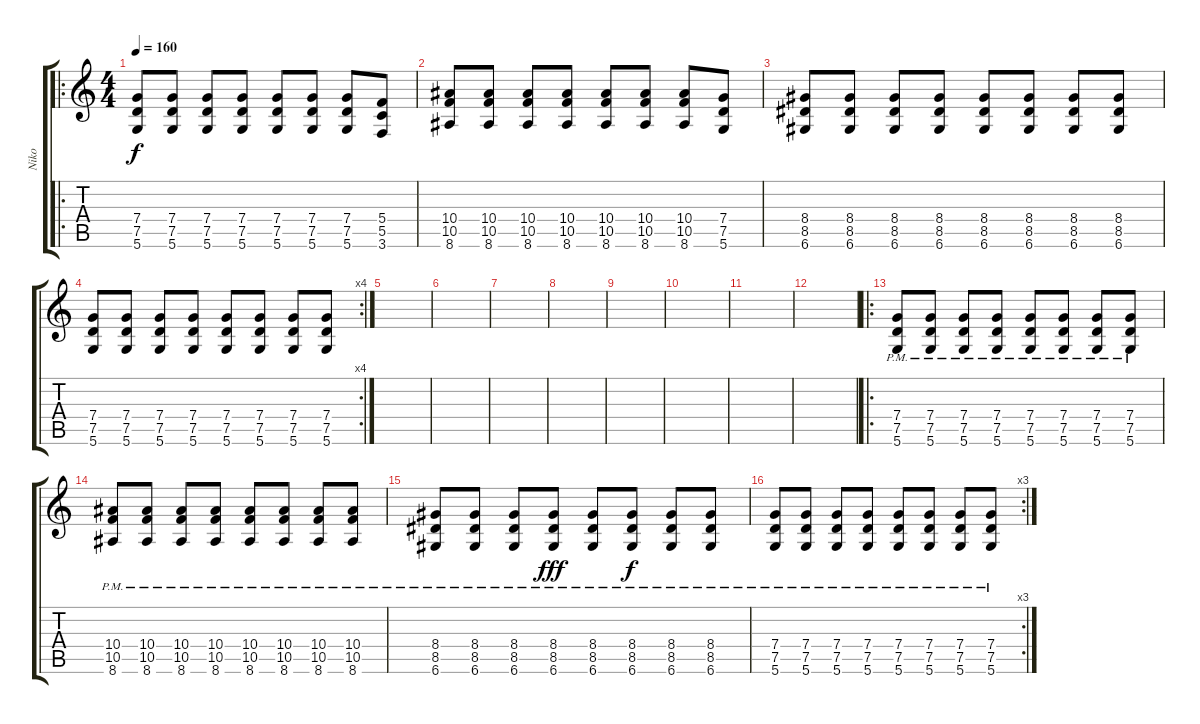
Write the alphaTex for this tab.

\track ("Niko" "Niko") {instrument distortionguitar}
\staff {score tabs}
\tuning (D4 A3 F3 C3 G2 D2) {hide}
\ro
\ts (4 4)
\tempo 160
\clef g2
\ks c
(7.4 7.5 5.6).8{dy f} (7.4 7.5 5.6).8 (7.4 7.5 5.6).8 (7.4 7.5 5.6).8 (7.4 7.5 5.6).8 (7.4 7.5 5.6).8 (7.4 7.5 5.6).8 (5.4 5.5 3.6).8 |
(10.4 10.5 8.6).8 (10.4 10.5 8.6).8 (10.4 10.5 8.6).8 (10.4 10.5 8.6).8 (10.4 10.5 8.6).8 (10.4 10.5 8.6).8 (10.4 10.5 8.6).8 (7.4 7.5 5.6).8 |
(8.4 8.5 6.6).8 (8.4 8.5 6.6).8 (8.4 8.5 6.6).8 (8.4 8.5 6.6).8 (8.4 8.5 6.6).8 (8.4 8.5 6.6).8 (8.4 8.5 6.6).8 (8.4 8.5 6.6).8 |
\rc 4
(7.4 7.5 5.6).8 (7.4 7.5 5.6).8 (7.4 7.5 5.6).8 (7.4 7.5 5.6).8 (7.4 7.5 5.6).8 (7.4 7.5 5.6).8 (7.4 7.5 5.6).8 (7.4 7.5 5.6).8 |
|
|
|
|
|
|
|
|
\ro
(7.4{pm} 7.5{pm} 5.6{pm}).8 (7.4{pm} 7.5{pm} 5.6{pm}).8 (7.4{pm} 7.5{pm} 5.6{pm}).8 (7.4{pm} 7.5{pm} 5.6{pm}).8 (7.4{pm} 7.5{pm} 5.6{pm}).8 (7.4{pm} 7.5{pm} 5.6{pm}).8 (7.4{pm} 7.5{pm} 5.6{pm}).8 (7.4{pm} 7.5{pm} 5.6{pm}).8 |
(10.4{pm} 10.5{pm} 8.6{pm}).8 (10.4{pm} 10.5{pm} 8.6{pm}).8 (10.4{pm} 10.5{pm} 8.6{pm}).8 (10.4{pm} 10.5{pm} 8.6{pm}).8 (10.4{pm} 10.5{pm} 8.6{pm}).8 (10.4{pm} 10.5{pm} 8.6{pm}).8 (10.4{pm} 10.5{pm} 8.6{pm}).8 (10.4{pm} 10.5{pm} 8.6{pm}).8 |
(8.4{pm} 8.5{pm} 6.6{pm}).8 (8.4{pm} 8.5{pm} 6.6{pm}).8 (8.4{pm} 8.5{pm} 6.6{pm}).8 (8.4{pm} 8.5{pm} 6.6{pm}).8{dy fff} (8.4{pm} 8.5{pm} 6.6{pm}).8 (8.4{pm} 8.5{pm} 6.6{pm}).8{dy f} (8.4{pm} 8.5{pm} 6.6{pm}).8 (8.4{pm} 8.5{pm} 6.6{pm}).8 |
\rc 3
(7.4{pm} 7.5{pm} 5.6{pm}).8 (7.4{pm} 7.5{pm} 5.6{pm}).8 (7.4{pm} 7.5{pm} 5.6{pm}).8 (7.4{pm} 7.5{pm} 5.6{pm}).8 (7.4{pm} 7.5{pm} 5.6{pm}).8 (7.4{pm} 7.5{pm} 5.6{pm}).8 (7.4{pm} 7.5{pm} 5.6{pm}).8 (7.4{pm} 7.5{pm} 5.6{pm}).8
